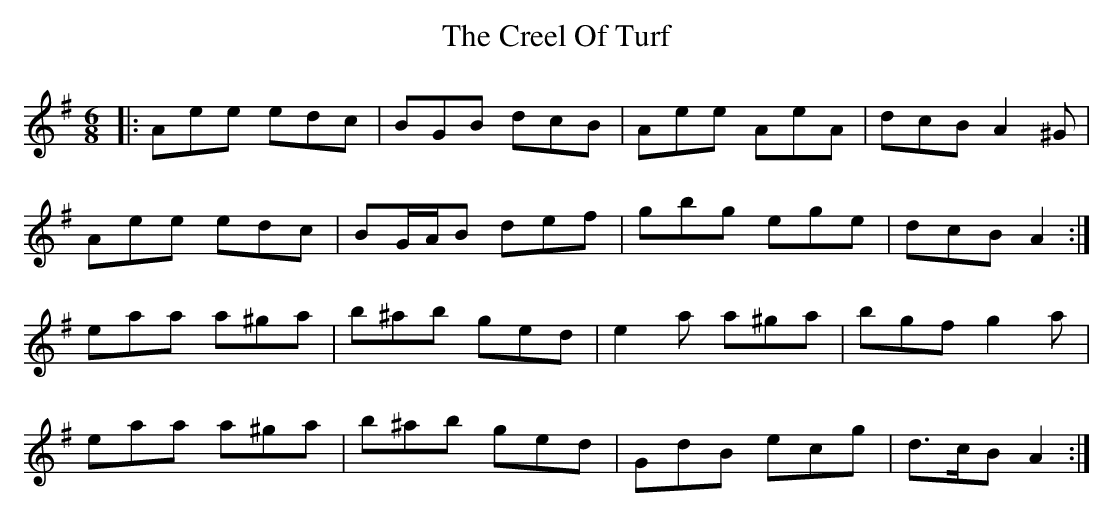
X:1
T: The Creel Of Turf
M: 6/8
L: 1/8
K: Ador
|:Aee edc|BGB dcB|Aee AeA|dcB A2 ^G|
Aee edc|BG/A/B def|gbg ege|dcB A2:|
eaa a^ga|b^ab ged|e2 a a^ga|bgf g2 a|
eaa a^ga|b^ab ged|GdB ecg|d>cB A2:|
